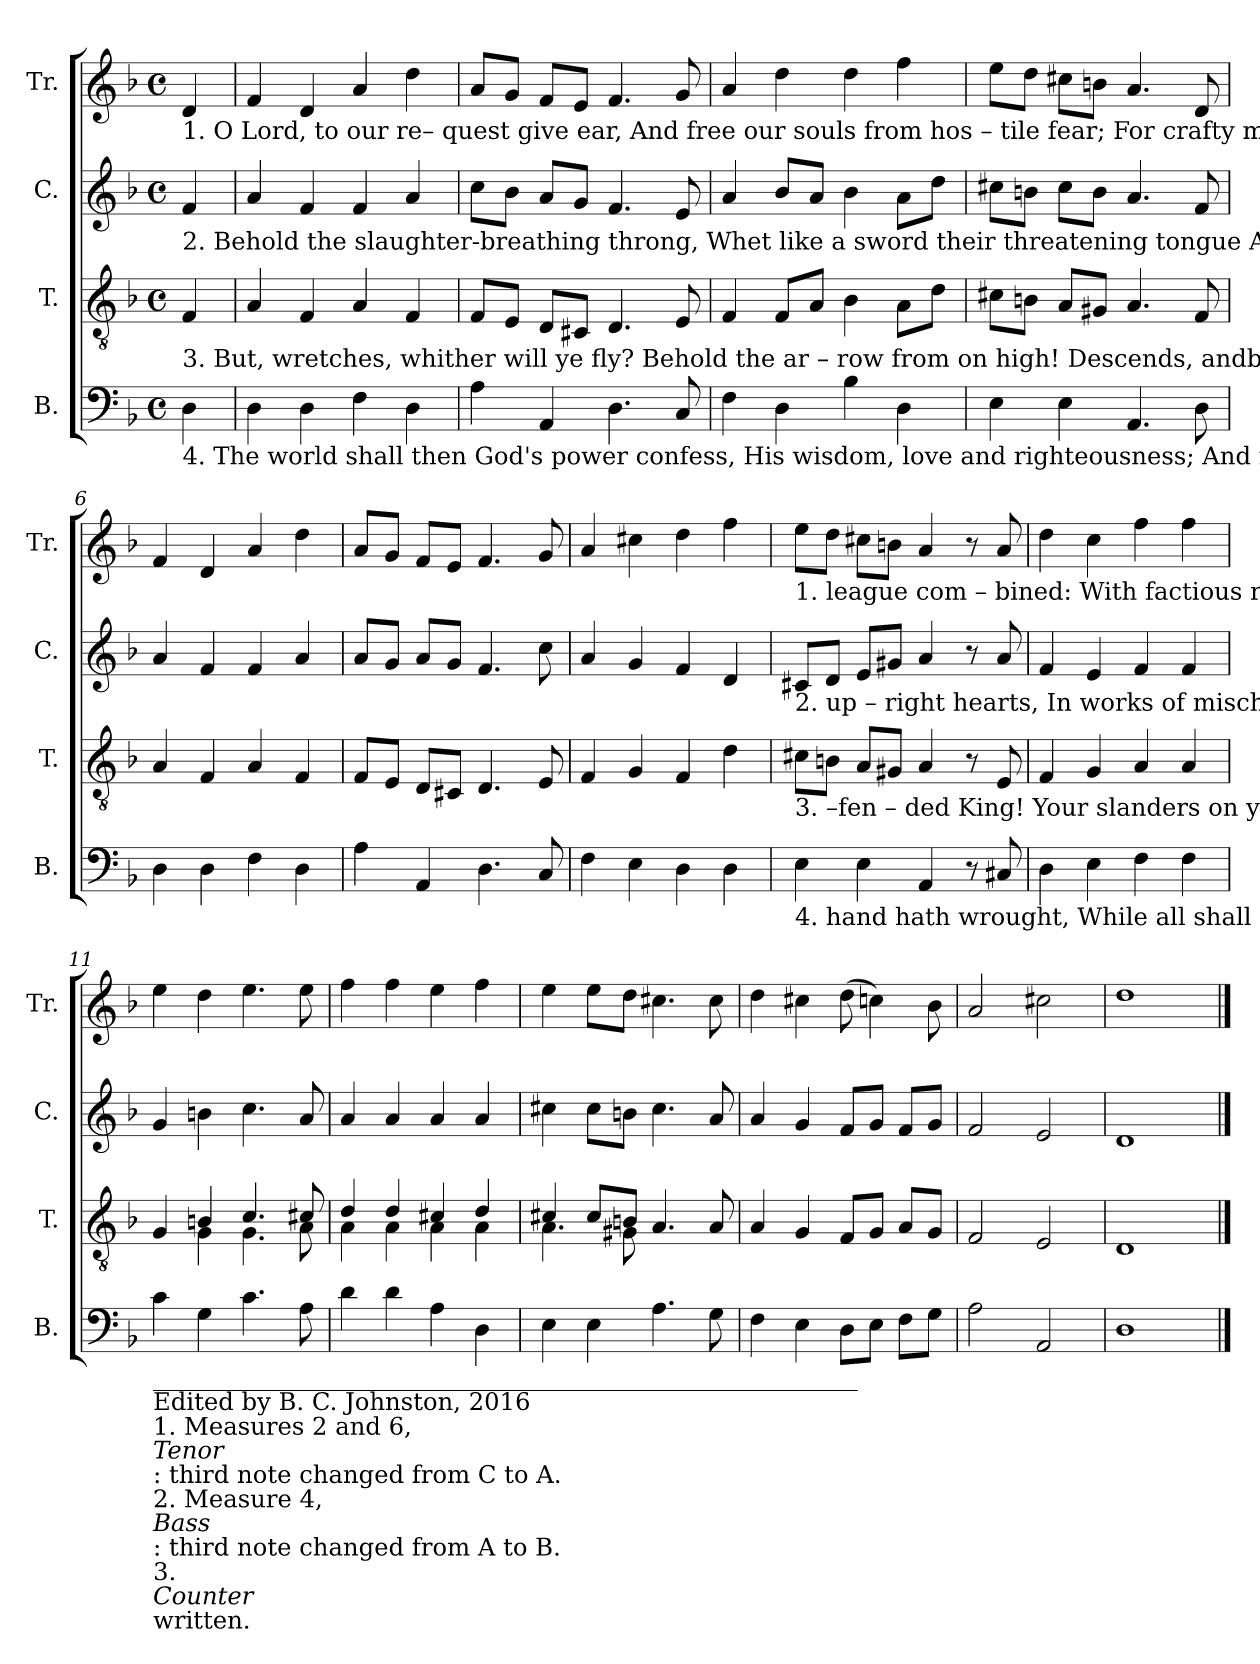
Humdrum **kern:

**kern	**kern	**kern	**kern
*part4	*part3	*part2	*part1
*staff4	*staff3	*staff2	*staff1
*I"B.	*I"T.	*I"C.	*I"Tr.
*I'B.	*I'T.	*I'C.	*I'Tr.
*clefF4	*clefGv2	*clefG2	*clefG2
*k[b-]	*k[b-]	*k[b-]	*k[b-]
*M4/4	*M4/4	*M4/4	*M4/4
*met(c)	*met(c)	*met(c)	*met(c)
*MM110	*MM110	*MM110	*MM110
=1	=1	=1	=1
!	!	!	!LO:TX:b:t=1. O   Lord, to our re– quest   give      ear,    And  free our souls from      hos    –    tile        fear;   For    crafty men, of    im–pious mind,  Their powers in secret
!	!	!LO:TX:b:t=2. Behold the slaughter-breathing throng,  Whet like a sword their threatening tongue   And bend their bows, to shoot their darts,  Against the men of	!
!	!LO:TX:b:t=3. But,  wretches,  whither  will  ye  fly?     Behold   the    ar – row       from        on      high!  Descends, andbears upon its wing,  The wrath of heav'n's  of–	!	!
!LO:TX:b:t=4. The world shall then God's power confess,  His  wisdom,  love and righteousness;  And men shall see, with rever'nd thought, The wonders that his	!	!	!
4D!\	4F!/	4f!/	4d!/
=2	=2	=2	=2
4D!\	4A!/	4a!/	4f!/
4D!\	4F!/	4f!/	4d!/
4F!\	4A!/	4f!/	4a!/
4D!\	4F!/	4a!/	4dd!\
=3	=3	=3	=3
4A!\	8F!/L	8cc!\L	8a!/L
.	8E!/J	8b-!\J	8g!/J
4AA!/	8D!/L	8a!/L	8f!/L
.	8C#X!/J	8g!/J	8e!/J
4.D!\	4.D!/	4.f!/	4.f!/
8C!/	8E!/	8e!/	8g!/
=4	=4	=4	=4
4F!\	4F!/	4a!/	4a!/
4D!\	8F!/L	8b-!/L	4dd!\
.	8A!/J	8a!/J	.
4B-!\	4B-!\	4b-!\	4dd!\
4D!\	8A!\L	8a!\L	4ff!\
.	8d!\J	8dd!\J	.
=5	=5	=5	=5
4E!\	8c#X!\L	8cc#X!\L	8ee!\L
.	8Bn!\J	8bn!\J	8dd!\J
4E!\	8A!/L	8cc#!\L	8cc#X!\L
.	8G#X!/J	8b!\J	8bn!\J
4.AA!/	4.A!/	4.a!/	4.a!/
8D!\	8F!/	8f!/	8d!/
=6	=6	=6	=6
4D!\	4A!/	4a!/	4f!/
4D!\	4F!/	4f!/	4d!/
4F!\	4A!/	4f!/	4a!/
4D!\	4F!/	4a!/	4dd!\
=7	=7	=7	=7
4A!\	8F!/L	8a!/L	8a!/L
.	8E!/J	8g!/J	8g!/J
4AA!/	8D!/L	8a!/L	8f!/L
.	8C#X!/J	8g!/J	8e!/J
4.D!\	4.D!/	4.f!/	4.f!/
8C!/	8E!/	8cc!\	8g!/
=8	=8	=8	=8
4F!\	4F!/	4a!/	4a!/
4E!\	4G!/	4g!/	4cc#X!\
4D!\	4F!/	4f!/	4dd!\
4D!\	4d!\	4d!/	4ff!\
!!LO:LB:g=z
=9	=9	=9	=9
!	!	!	!LO:TX:b:t=1. league  com – bined&colon;  With factious rage their plots devise,  And vent their malice, mixed with lies,   And  vent  their  malice,  mixed  with  lies.
!	!	!LO:TX:b:t=2. up    –    right   hearts,   In works of mischief they agree,   And  vainly  think  that  none  shall  see,    And   vainly    think     that   none  shall  see.	!
!	!LO:TX:b:t=3. –fen  –  ded  King!  Your slanders on yourselves shall fall,  Hated, despised and shunned by all,     Hated,    despised    and   shunned  by   all.	!	!
!LO:TX:b:t=4. hand hath wrought,  While all shall own his dealings just,  The righteous in his name shall trust,  The  righteous   in  his  name  shall   trust.	!	!	!
4E!\	8c#X!\L	8c#X!/L	8ee!\L
.	8Bn!\J	8d!/J	8dd!\J
4E!\	8A!/L	8e!/L	8cc#X!\L
.	8G#X!/J	8g#X!/J	8bn!\J
4AA!/	4A!/	4a!/	4a!/
8r	8r	8r	8r
8C#X!/	8E!/	8a!/	8a!/
=10	=10	=10	=10
4D!\	4F!/	4f!/	4dd!\
4E!\	4G!/	4e!/	4cc!\
4F!\	4A!/	4f!/	4ff!\
4F!\	4A!/	4f!/	4ff!\
=11	=11	=11	=11
*	*^	*	*
!LO:TX:b:t=__________________________________________________________	!	!	!	!
!LO:TX:b:t=Edited by B. C. Johnston, 2016	!	!	!	!
!LO:TX:b:t=1. Measures 2 and 6,	!	!	!	!
!LO:TX:b:i:t=Tenor	!	!	!	!
!LO:TX:b:t=&colon; third note changed from C to A.	!	!	!	!
!LO:TX:b:t=2. Measure 4,	!	!	!	!
!LO:TX:b:i:t=Bass	!	!	!	!
!LO:TX:b:t=&colon; third note changed from A to B.	!	!	!	!
!LO:TX:b:t=3.	!	!	!	!
!LO:TX:b:i:t=Counter	!	!	!	!
!LO:TX:b:t=written.	!	!	!	!
4c!\	4G!/	4ryy	4g!/	4ee!\
4G!\	4Bn!/	4G!\	4bn!\	4dd!\
4.c!\	4.c!/	4.G!\	4.cc!\	4.ee!\
8A!\	8c#X!/	8A!\	8a!/	8ee!\
=12	=12	=12	=12	=12
4d!\	4d!/	4A!\	4a!/	4ff!\
4d!\	4d!/	4A!\	4a!/	4ff!\
4A!\	4c#X!/	4A!\	4a!/	4ee!\
4D!\	4d!/	4A!\	4a!/	4ff!\
=13	=13	=13	=13	=13
4E!\	4c#X!/	4.A!\	4cc#X!\	4ee!\
4E!\	8c#!/L	.	8cc#!\L	8ee!\L
.	8Bn!/J	8G#X!\	8bn!\J	8dd!\J
4.A!\	4.A!/	4.ryy	4.cc#!\	4.cc#X!\
8G!\	8A!/	8ryy	8a!/	8cc#!\
*	*v	*v	*	*
=14	=14	=14	=14
4F!\	4A!/	4a!/	4dd!\
4E!\	4G!/	4g!/	4cc#X!\
8D!\L	8F!/L	8f!/L	(8dd!\
8E!\J	8G!/J	8g!/J	4ccn!\)
8F!\L	8A!/L	8f!/L	.
8G!\J	8G!/J	8g!/J	8b-!\
=15	=15	=15	=15
2A!\	2F!/	2f!/	2a!/
2AA!/	2E!/	2e!/	2cc#X!\
=16	=16	=16	=16
1D!	1D!	1d!	1dd!
==	==	==	==
*-	*-	*-	*-
